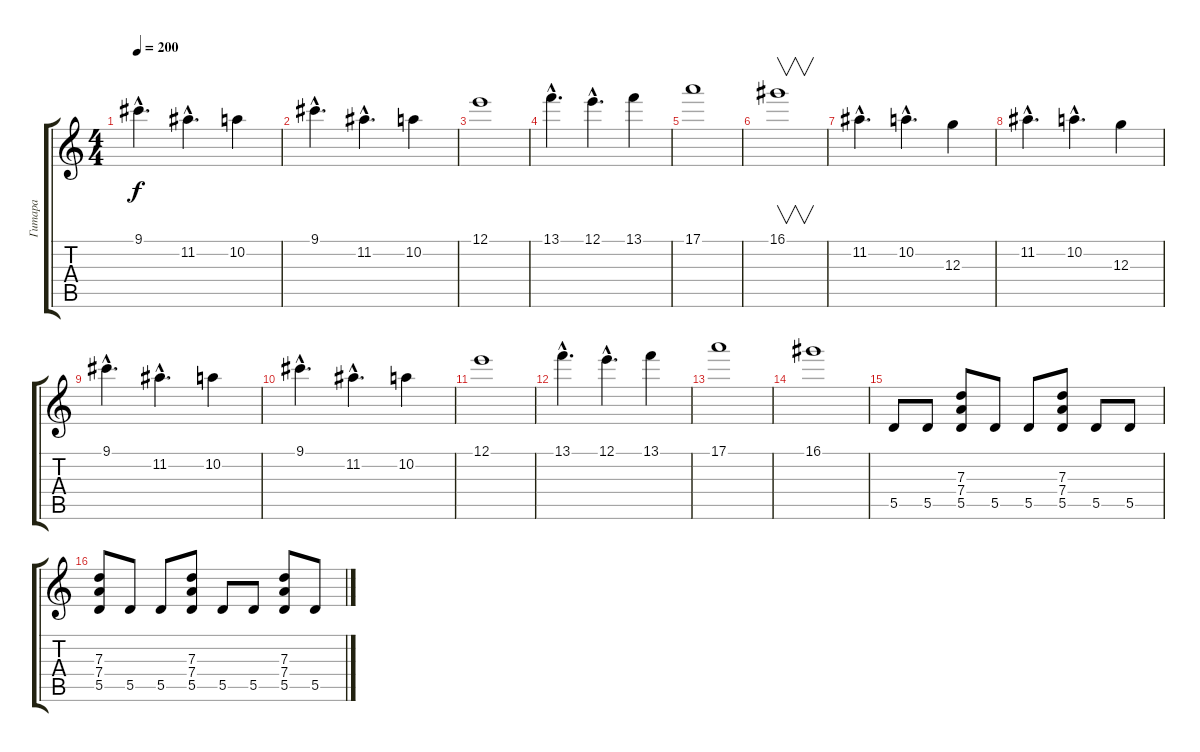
\track ("Гитара" "Гитара") {instrument distortionguitar}
\staff {score tabs}
\tuning (E4 B3 G3 D3 A2 E2) {hide}
\ts (4 4)
\tempo 200
\clef g2
\ks c
9.1{hac}.4{d dy f} 11.2{hac}.4{d} 10.2.4 |
9.1{hac}.4{d} 11.2{hac}.4{d} 10.2.4 |
12.1.1 |
13.1{hac}.4{d} 12.1{hac}.4{d} 13.1.4 |
17.1.1 |
16.1.1{v} |
11.2{hac}.4{d} 10.2{hac}.4{d} 12.3.4 |
11.2{hac}.4{d} 10.2{hac}.4{d} 12.3.4 |
9.1{hac}.4{d} 11.2{hac}.4{d} 10.2.4 |
9.1{hac}.4{d} 11.2{hac}.4{d} 10.2.4 |
12.1.1 |
13.1{hac}.4{d} 12.1{hac}.4{d} 13.1.4 |
17.1.1 |
16.1.1 |
5.5.8 5.5.8 (7.3 7.4 5.5).8 5.5.8 5.5.8 (7.3 7.4 5.5).8 5.5.8 5.5.8 |
(7.3 7.4 5.5).8 5.5.8 5.5.8 (7.3 7.4 5.5).8 5.5.8 5.5.8 (7.3 7.4 5.5).8 5.5.8
